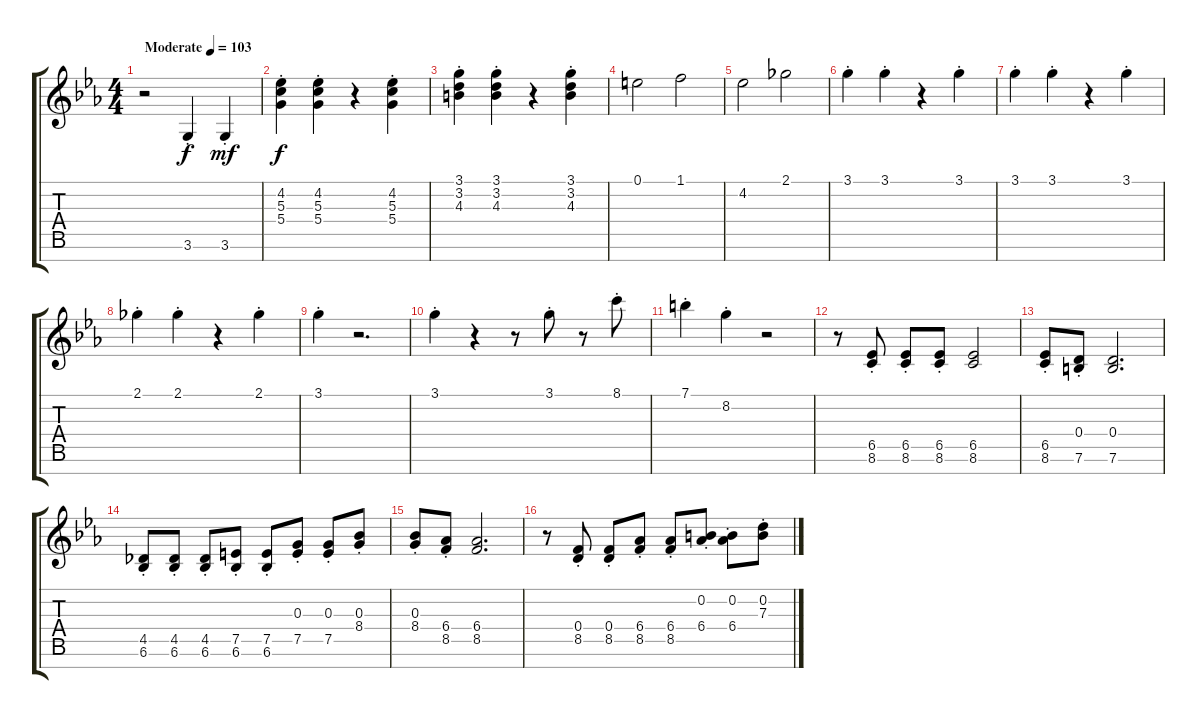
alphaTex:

\track "" {instrument acousticgrandpiano}
\staff {score tabs}
\tuning (E5 B4 G4 D4 A3 E3 B2) {hide}
\ts (4 4)
\tempo (103 "Moderate")
\clef g2
\ks eb
r.2{dy f instrument acousticgrandpiano} 3.6{st}.4 3.6{st}.4{dy mf} |
(4.2{st} 5.3{st} 5.4{st}).4{dy f} (4.2{st} 5.3{st} 5.4{st}).4 r.4 (4.2{st} 5.3{st} 5.4{st}).4 |
(3.1{st} 3.2{st} 4.3{st}).4 (3.1{st} 3.2{st} 4.3{st}).4 r.4 (3.1{st} 3.2{st} 4.3{st}).4 |
0.1.2 1.1.2 |
4.2.2 2.1.2 |
3.1{st}.4 3.1{st}.4 r.4 3.1{st}.4 |
3.1{st}.4 3.1{st}.4 r.4 3.1{st}.4 |
2.1{st}.4 2.1{st}.4 r.4 2.1{st}.4 |
3.1{st}.4 r.2{d} |
3.1{st}.4 r.4 r.8 3.1{st}.8 r.8 8.1{st}.8 |
7.1{st}.4 8.2{st}.4 r.2 |
r.8 (6.5{st} 8.6{st}).8 (6.5{st} 8.6{st}).8 (6.5{st} 8.6{st}).8 (6.5 8.6).2 |
(6.5{st} 8.6{st}).8 (0.4{st} 7.6{st}).8 (0.4 7.6).2{d} |
(4.5{st} 6.6{st}).8 (4.5{st} 6.6{st}).8 (4.5{st} 6.6{st}).8 (7.5{st} 6.6{st}).8 (7.5{st} 6.6{st}).8 (0.3{st} 7.5{st}).8 (0.3{st} 7.5{st}).8 (0.3{st} 8.4{st}).8 |
(0.3{st} 8.4{st}).8 (6.4{st} 8.5{st}).8 (6.4 8.5).2{d txt ""} |
r.8 (0.4{st} 8.5{st}).8 (0.4{st} 8.5{st}).8 (6.4{st} 8.5{st}).8 (6.4{st} 8.5{st}).8 (0.2{st} 6.4{st}).8 (0.2{st} 6.4{st}).8 (0.2{st} 7.3{st}).8
